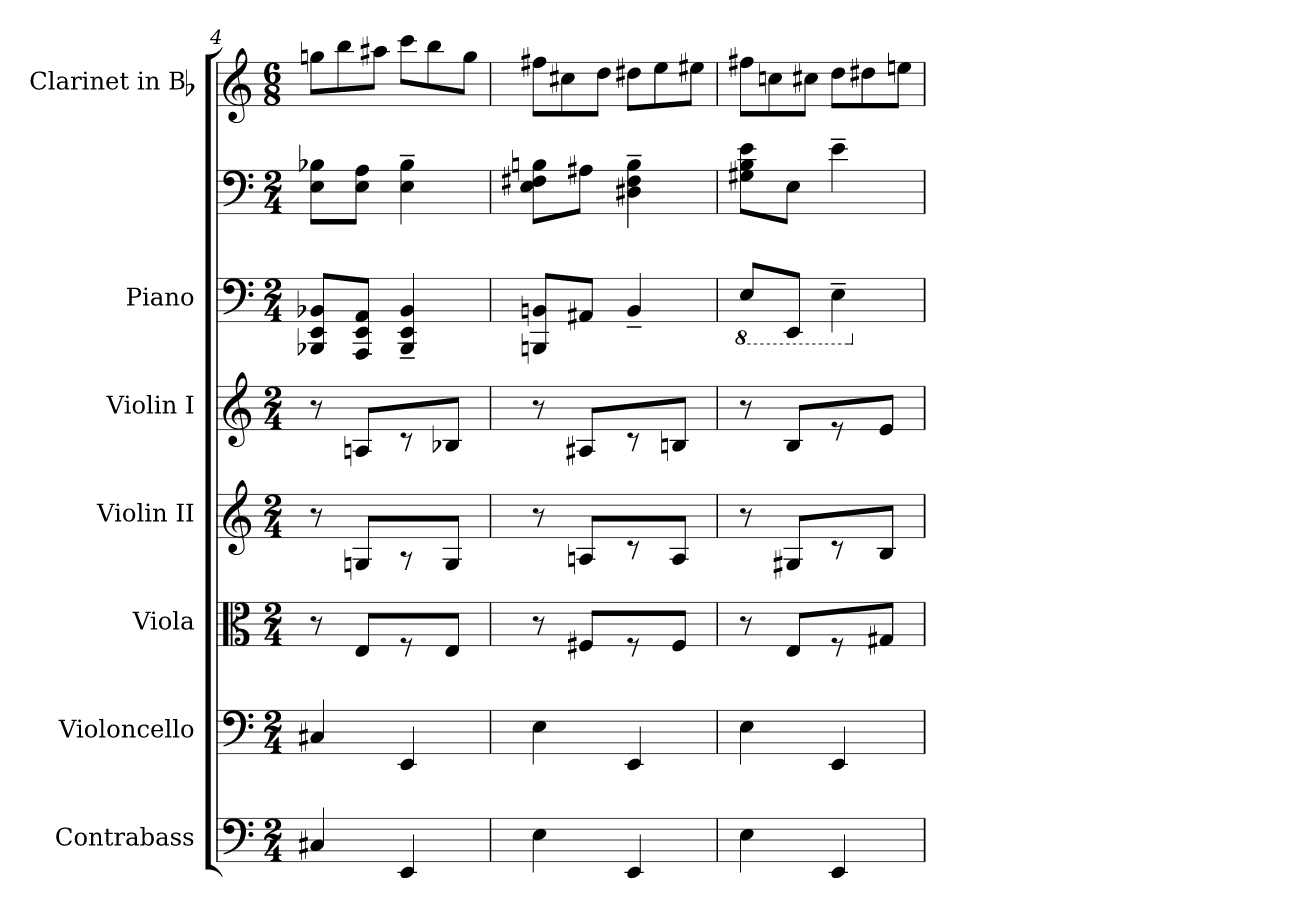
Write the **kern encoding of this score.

**kern	**kern	**kern	**kern	**kern	**kern	**kern	**kern
*part7	*part6	*part5	*part4	*part3	*part2	*part2	*part1
*staff8	*staff7	*staff6	*staff5	*staff4	*staff3	*staff2	*staff1
*I"Contrabass	*I"Violoncello	*I"Viola	*I"Violin II	*I"Violin I	*I"Piano	*	*I"Clarinet in Bb
*I'Cb.	*I'Vc.	*I'Vla.	*I'Vln. II	*I'Vln. I	*I'Pno	*	*I'Cl.
*clefF4	*clefF4	*clefC3	*clefG2	*clefG2	*clefF4	*clefF4	*clefG2
*ITrd7c12	*	*	*	*	*	*	*ITrd1c2
*k[]	*k[]	*k[]	*k[]	*k[]	*k[]	*k[]	*k[b-e-]
*M2/4	*M2/4	*M2/4	*M2/4	*M2/4	*M2/4	*M2/4	*M6/8
*Xtuplet	*Xtuplet	*Xtuplet	*Xtuplet	*Xtuplet	*Xtuplet	*Xtuplet	*
=4	=4	=4	=4	=4	=4	=4	=4
8%3CC#X	8%3C#X	16%3r	16%3r	16%3r	16%3BBB-X 16%3EE 16%3BB-XL	16%3E 16%3B-XL	8ffnL
.	.	.	.	.	.	.	8aa
.	.	16%3EL	16%3GnL	16%3AnL	16%3AAA 16%3EE 16%3AAJ	16%3E 16%3AJ	.
.	.	.	.	.	.	.	8gg#XJ
8%3EEE	8%3EE	16%3r	16%3r	16%3r	8%3BBB-~ 8%3EE~ 8%3BB-~	8%3E~ 8%3B-~	8bb-L
.	.	.	.	.	.	.	8aa
.	.	16%3EJ	16%3GJ	16%3B-XJ	.	.	.
.	.	.	.	.	.	.	8ffJ
=5	=5	=5	=5	=5	=5	=5	=5
8%3EE	8%3E	16%3r	16%3r	16%3r	16%3BBBn 16%3BBnL	16%3E 16%3F#X 16%3BnL	8eenL
.	.	.	.	.	.	.	8bn
.	.	16%3F#XL	16%3AnL	16%3A#XL	16%3AA#XJ	16%3A#XJ	.
.	.	.	.	.	.	.	8ccJ
8%3EEE	8%3EE	16%3r	16%3r	16%3r	8%3BB~	8%3D#X~ 8%3F#~ 8%3B~	8cc#XL
.	.	.	.	.	.	.	8dd
.	.	16%3F#J	16%3AJ	16%3BnJ	.	.	.
.	.	.	.	.	.	.	8dd#XJ
=6	=6	=6	=6	=6	=6	=6	=6
*	*	*	*	*	*8ba	*	*
8%3EE	8%3E	16%3r	16%3r	16%3r	16%3EEL	16%3G#X 16%3B 16%3eL	8eenL
.	.	.	.	.	.	.	8b-X
.	.	16%3EL	16%3G#XL	16%3BL	16%3EEEJ	16%3EJ	.
.	.	.	.	.	.	.	8bnJ
8%3EEE	8%3EE	16%3r	16%3r	16%3r	8%3EE~	8%3e~	8ccL
.	.	.	.	.	.	.	8cc#X
.	.	16%3G#XJ	16%3BJ	16%3eJ	.	.	.
.	.	.	.	.	.	.	8ddnJ
*	*	*	*	*	*X8ba	*	*
=	=	=	=	=	=	=	=
*-	*-	*-	*-	*-	*-	*-	*-
